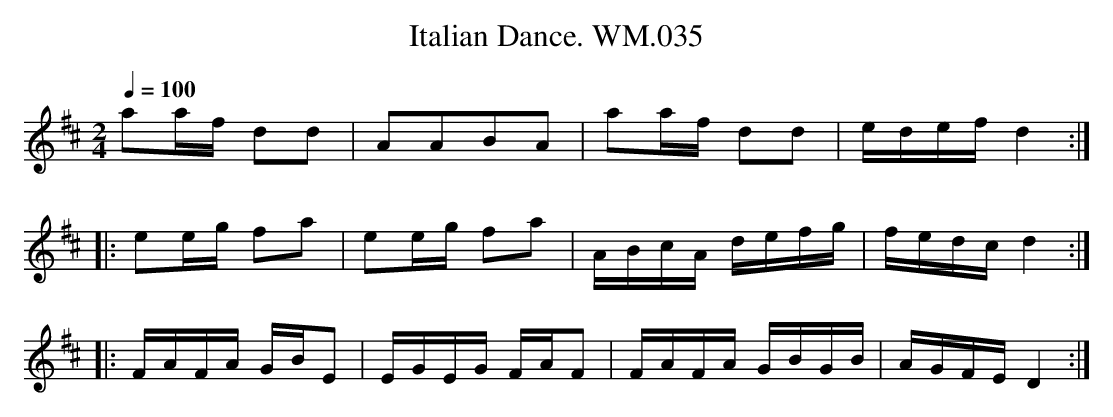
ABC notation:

X:1
T:Italian Dance. WM.035
M:2/4
L:1/16
Q:1/4=100
K:D
a2af d2d2|A2A2B2A2|a2af d2d2|edef d4:|
|:e2eg f2a2|e2eg f2a2|ABcA defg|fedc d4:|
|:FAFA GBE2|EGEG FAF2|FAFA GBGB|AGFE D4:|
